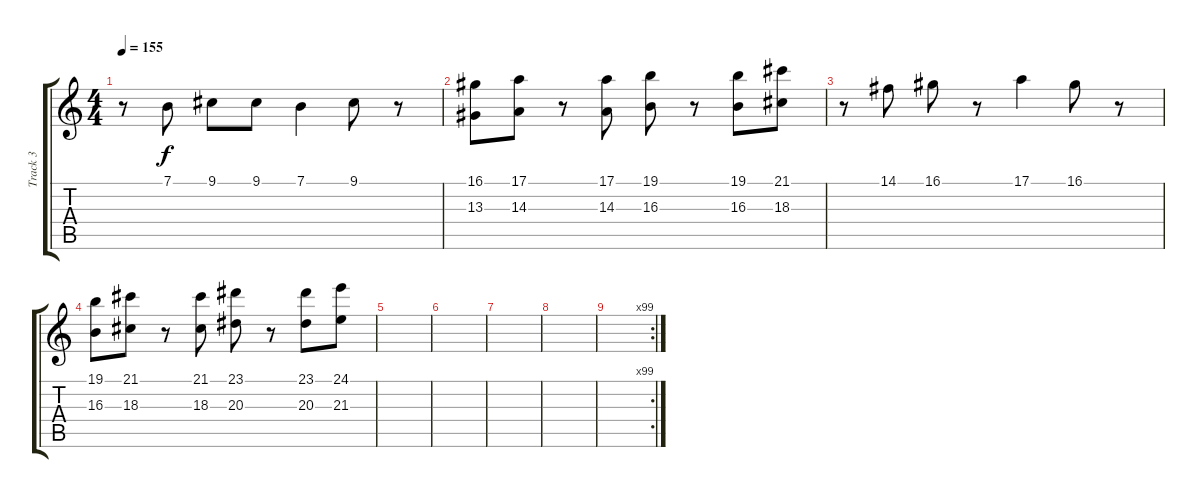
\track ("Track 3" "Track 3") {instrument stringensemble1}
\staff {score tabs}
\tuning (E4 B3 G3 D3 A2 E2) {hide}
\ts (4 4)
\tempo 155
\clef g2
\ks c
r.8{dy f} 7.1.8{volume 13} 9.1.8 9.1.8 7.1.4 9.1.8 r.8 |
(16.1 13.3).8{volume 6} (17.1 14.3).8 r.8 (17.1 14.3).8 (19.1 16.3).8 r.8 (19.1 16.3).8 (21.1 18.3).8 |
r.8 14.1.8{volume 13} 16.1.8 r.8 17.1.4 16.1.8 r.8 |
(19.1 16.3).8{volume 6} (21.1 18.3).8 r.8 (21.1 18.3).8 (23.1 20.3).8 r.8 (23.1 20.3).8 (24.1 21.3).8 |
|
|
|
|
\rc 99
